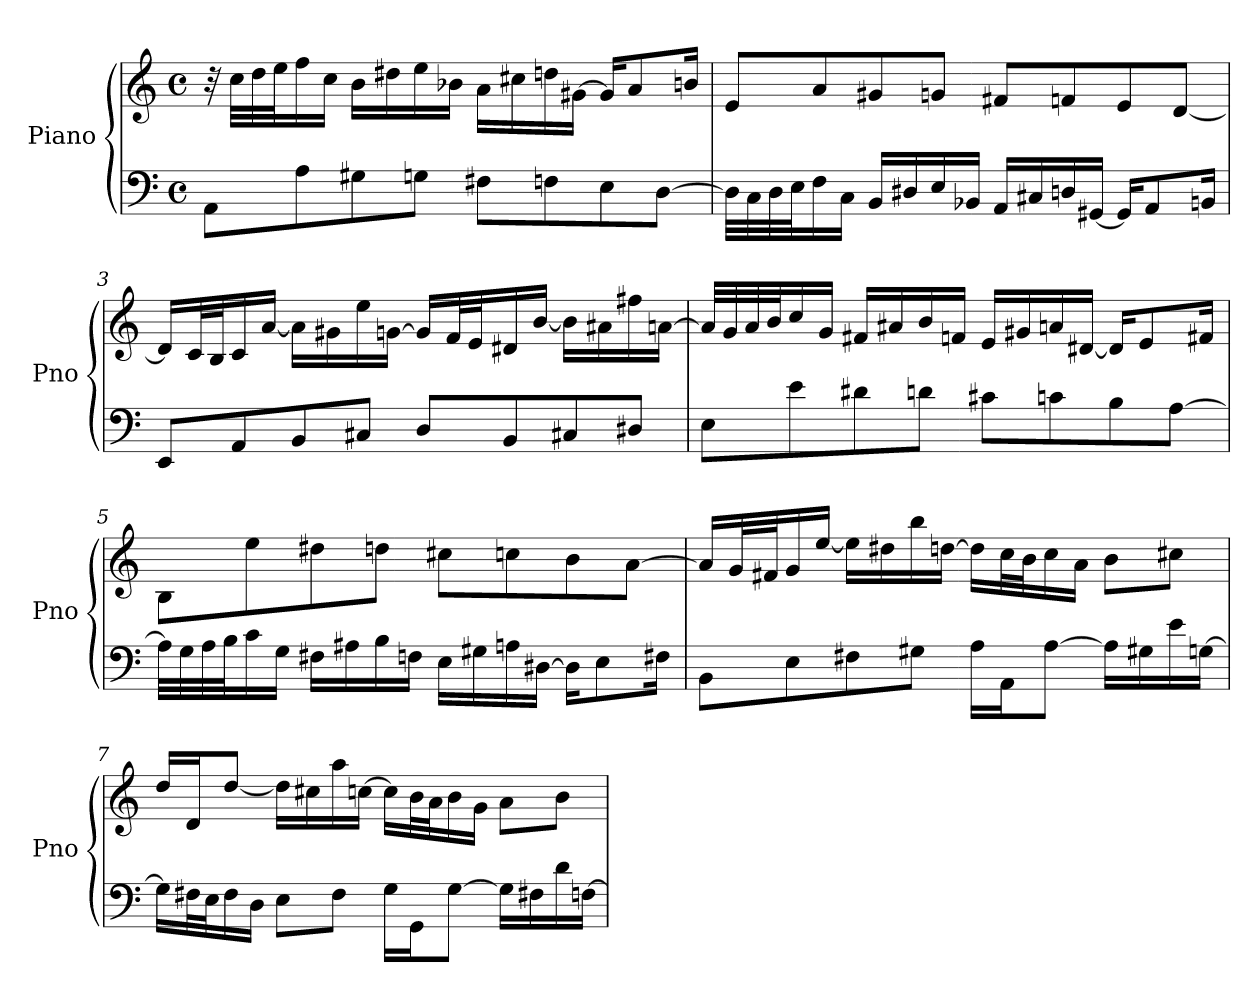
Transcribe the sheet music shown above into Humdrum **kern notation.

**kern	**kern
*part1	*part1
*staff2	*staff1
*I"Piano	*
*I'Pno	*
*clefF4	*clefG2
*k[]	*k[]
*M4/4	*M4/4
*met(c)	*met(c)
*MM54	*MM54
=1	=1
8AA/L	32r
.	32cc\LLL
.	32dd\
.	32ee\J
8A\	16ff\
.	16cc\JJ
8G#X\	16b\LL
.	16dd#X\
8Gn\J	16ee\
.	16b-X\JJ
8F#X\L	16a\LL
.	16cc#X\
8Fn\	16ddn\
.	[16g#X\JJ
8E\	16g#/KL]
.	8a/
[8D\J	.
.	16bn/Jk
=2	=2
32D\LLL]	8e/L
32C\	.
32D\	.
32E\J	.
16F\	8a/
16C\JJ	.
16BB/LL	8g#X/
16D#X/	.
16E/	8gn/J
16BB-X/JJ	.
16AA/LL	8f#X/L
16C#X/	.
16Dn/	8fn/
[16GG#X/JJ	.
16GG#/KL]	8e/
8AA/	.
.	[8d/J
16BBn/Jk	.
!!LO:LB:g=z
=3	=3
8EE/L	16d/LL]
.	32c/L
.	32B/J
8AA/	16c/
.	[16a/JJ
8BB/	16a\LL]
.	16g#X\
8C#X/J	16ee\
.	[16gn\JJ
8D/L	16g/LL]
.	32f/L
.	32e/J
8BB/	16d#X/
.	[16b/JJ
8C#X/	16b\LL]
.	16a#X\
8D#X/J	16ff#X\
.	[16an\JJ
=4	=4
8E\L	32a/LLL]
.	32g/
.	32a/
.	32b/J
8e\	16cc/
.	16g/JJ
8d#X\	16f#X/LL
.	16a#X/
8dn\J	16b/
.	16fn/JJ
8c#X\L	16e/LL
.	16g#X/
8cn\	16an/
.	[16d#X/JJ
8B\	16d#/KL]
.	8e/
[8A\J	.
.	16f#X/Jk
!!LO:LB:g=z
=5	=5
32A\LLL]	8B/L
32G\	.
32A\	.
32B\J	.
16c\	8ee\
16G\JJ	.
16F#X\LL	8dd#X\
16A#X\	.
16B\	8ddn\J
16Fn\JJ	.
16E\LL	8cc#X\L
16G#X\	.
16An\	8ccn\
[16D#X\JJ	.
16D#\KL]	8b\
8E\	.
.	[8a\J
16F#X\Jk	.
=6	=6
8BB\L	16a/LL]
.	32g/L
.	32f#X/J
8E\	16g/
.	[16ee/JJ
8F#X\	16ee\LL]
.	16dd#X\
8G#X\J	16bb\
.	[16ddn\JJ
16A\LL	16dd\LL]
16AA\J	32cc\L
.	32b\J
[8A\J	16cc\
.	16a\JJ
16A\LL]	8b\L
16G#X\	.
16e\	8cc#X\J
[16Gn\JJ	.
!!LO:LB:g=z
=7	=7
16G\LL]	16dd/LL
32F#X\L	16d/J
32E\J	.
16F#\	[8dd/J
16D\JJ	.
8E\L	16dd\LL]
.	16cc#X\
8F#\J	16aa\
.	[16ccn\JJ
16G\LL	16cc\LL]
16GG\J	32b\L
.	32a\J
[8G\J	16b\
.	16g\JJ
16G\LL]	8a\L
16F#X\	.
16d\	8b\J
[16Fn\JJ	.
=	=
*-	*-
